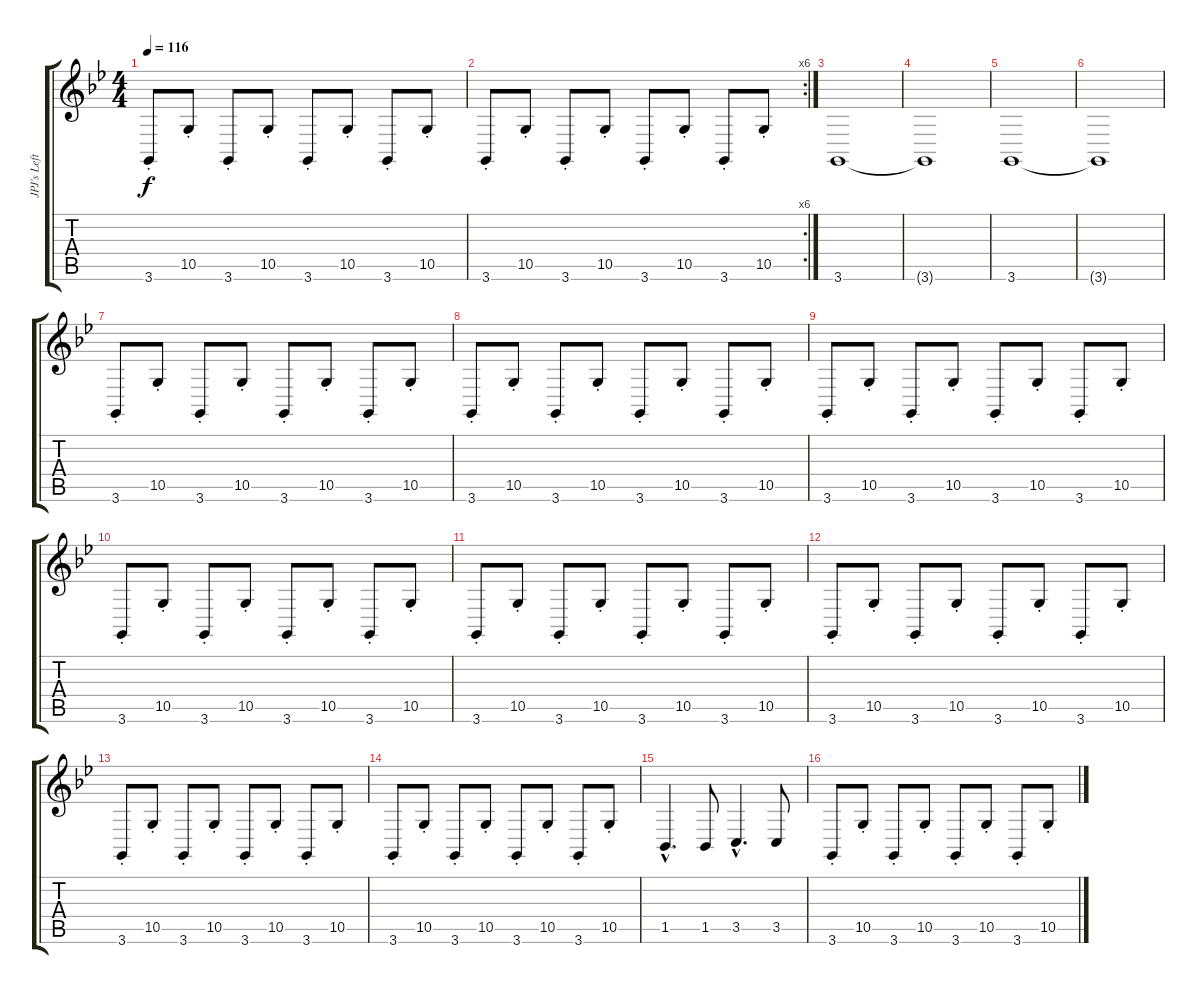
\track ("JPJ's Left Hand" "JPJ's Left") {instrument clavinet}
\staff {score tabs}
\tuning (E4 B3 G3 D3 A2 E2) {hide}
\ts (4 4)
\tempo 116
\clef g2
\ks bb
3.6{st}.8{dy f} 10.5{st}.8 3.6{st}.8 10.5{st}.8 3.6{st}.8 10.5{st}.8 3.6{st}.8 10.5{st}.8 |
\rc 6
3.6{st}.8 10.5{st}.8 3.6{st}.8 10.5{st}.8 3.6{st}.8 10.5{st}.8 3.6{st}.8 10.5{st}.8 |
3.6.1 |
3.6{t}.1 |
3.6.1 |
3.6{t}.1 |
3.6{st}.8 10.5{st}.8 3.6{st}.8 10.5{st}.8 3.6{st}.8 10.5{st}.8 3.6{st}.8 10.5{st}.8 |
3.6{st}.8 10.5{st}.8 3.6{st}.8 10.5{st}.8 3.6{st}.8 10.5{st}.8 3.6{st}.8 10.5{st}.8 |
3.6{st}.8 10.5{st}.8 3.6{st}.8 10.5{st}.8 3.6{st}.8 10.5{st}.8 3.6{st}.8 10.5{st}.8 |
3.6{st}.8 10.5{st}.8 3.6{st}.8 10.5{st}.8 3.6{st}.8 10.5{st}.8 3.6{st}.8 10.5{st}.8 |
3.6{st}.8 10.5{st}.8 3.6{st}.8 10.5{st}.8 3.6{st}.8 10.5{st}.8 3.6{st}.8 10.5{st}.8 |
3.6{st}.8 10.5{st}.8 3.6{st}.8 10.5{st}.8 3.6{st}.8 10.5{st}.8 3.6{st}.8 10.5{st}.8 |
3.6{st}.8 10.5{st}.8 3.6{st}.8 10.5{st}.8 3.6{st}.8 10.5{st}.8 3.6{st}.8 10.5{st}.8 |
3.6{st}.8 10.5{st}.8 3.6{st}.8 10.5{st}.8 3.6{st}.8 10.5{st}.8 3.6{st}.8 10.5{st}.8 |
1.5{hac}.4{d} 1.5.8 3.5{hac}.4{d} 3.5.8 |
3.6{st}.8 10.5{st}.8 3.6{st}.8 10.5{st}.8 3.6{st}.8 10.5{st}.8 3.6{st}.8 10.5{st}.8
